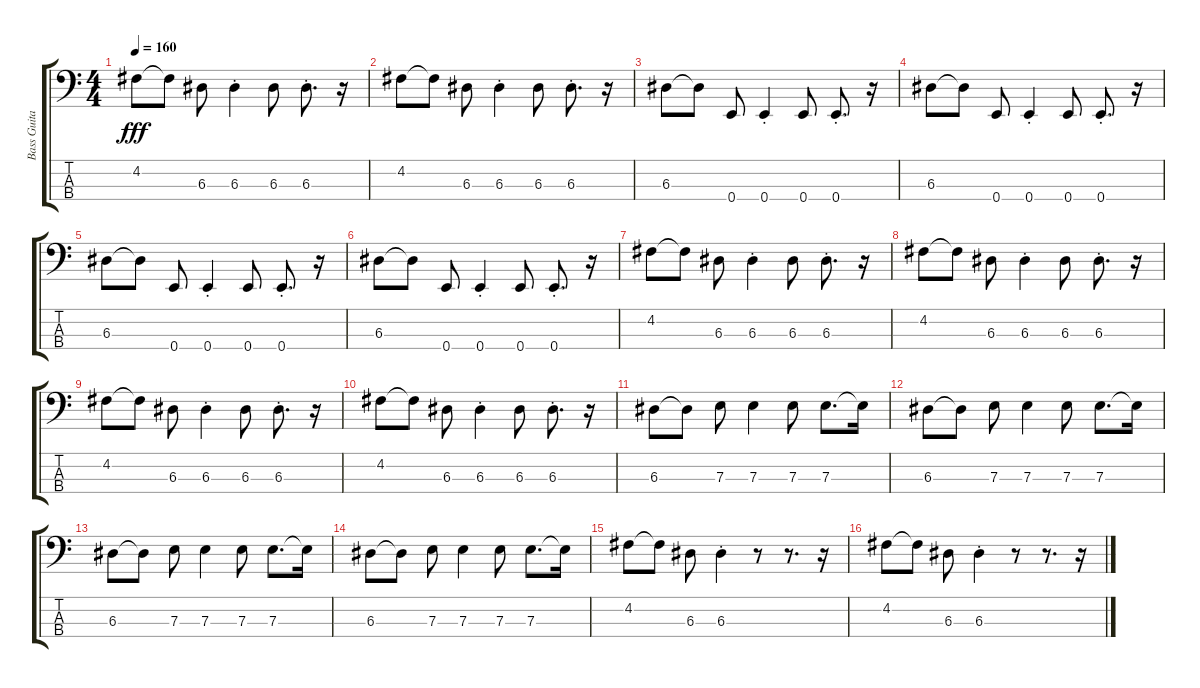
\track ("Bass Guitar" "Bass Guita") {instrument electricbasspick}
\staff {score tabs}
\tuning (G2 D2 A1 E1) {hide}
\ts (4 4)
\tempo 160
\clef f4
\ks c
4.2.8{dy fff} 4.2{t}.8 6.3.8 6.3{st}.4 6.3.8 6.3{st}.8{d} r.16 |
4.2.8 4.2{t}.8 6.3.8 6.3{st}.4 6.3.8 6.3{st}.8{d} r.16 |
6.3.8 6.3{t}.8 0.4.8 0.4{st}.4 0.4.8 0.4{st}.8{d} r.16 |
6.3.8 6.3{t}.8 0.4.8 0.4{st}.4 0.4.8 0.4{st}.8{d} r.16 |
6.3.8 6.3{t}.8 0.4.8 0.4{st}.4 0.4.8 0.4{st}.8{d} r.16 |
6.3.8 6.3{t}.8 0.4.8 0.4{st}.4 0.4.8 0.4{st}.8{d} r.16 |
4.2.8 4.2{t}.8 6.3.8 6.3{st}.4 6.3.8 6.3{st}.8{d} r.16 |
4.2.8 4.2{t}.8 6.3.8 6.3{st}.4 6.3.8 6.3{st}.8{d} r.16 |
4.2.8 4.2{t}.8 6.3.8 6.3{st}.4 6.3.8 6.3{st}.8{d} r.16 |
4.2.8 4.2{t}.8 6.3.8 6.3{st}.4 6.3.8 6.3{st}.8{d} r.16 |
6.3.8 6.3{t}.8 7.3.8 7.3.4 7.3.8 7.3.8{d} 7.3{t}.16 |
6.3.8 6.3{t}.8 7.3.8 7.3.4 7.3.8 7.3.8{d} 7.3{t}.16 |
6.3.8 6.3{t}.8 7.3.8 7.3.4 7.3.8 7.3.8{d} 7.3{t}.16 |
6.3.8 6.3{t}.8 7.3.8 7.3.4 7.3.8 7.3.8{d} 7.3{t}.16 |
4.2.8 4.2{t}.8 6.3.8 6.3{st}.4 r.8 r.8{d} r.16 |
4.2.8 4.2{t}.8 6.3.8 6.3{st}.4 r.8 r.8{d} r.16
